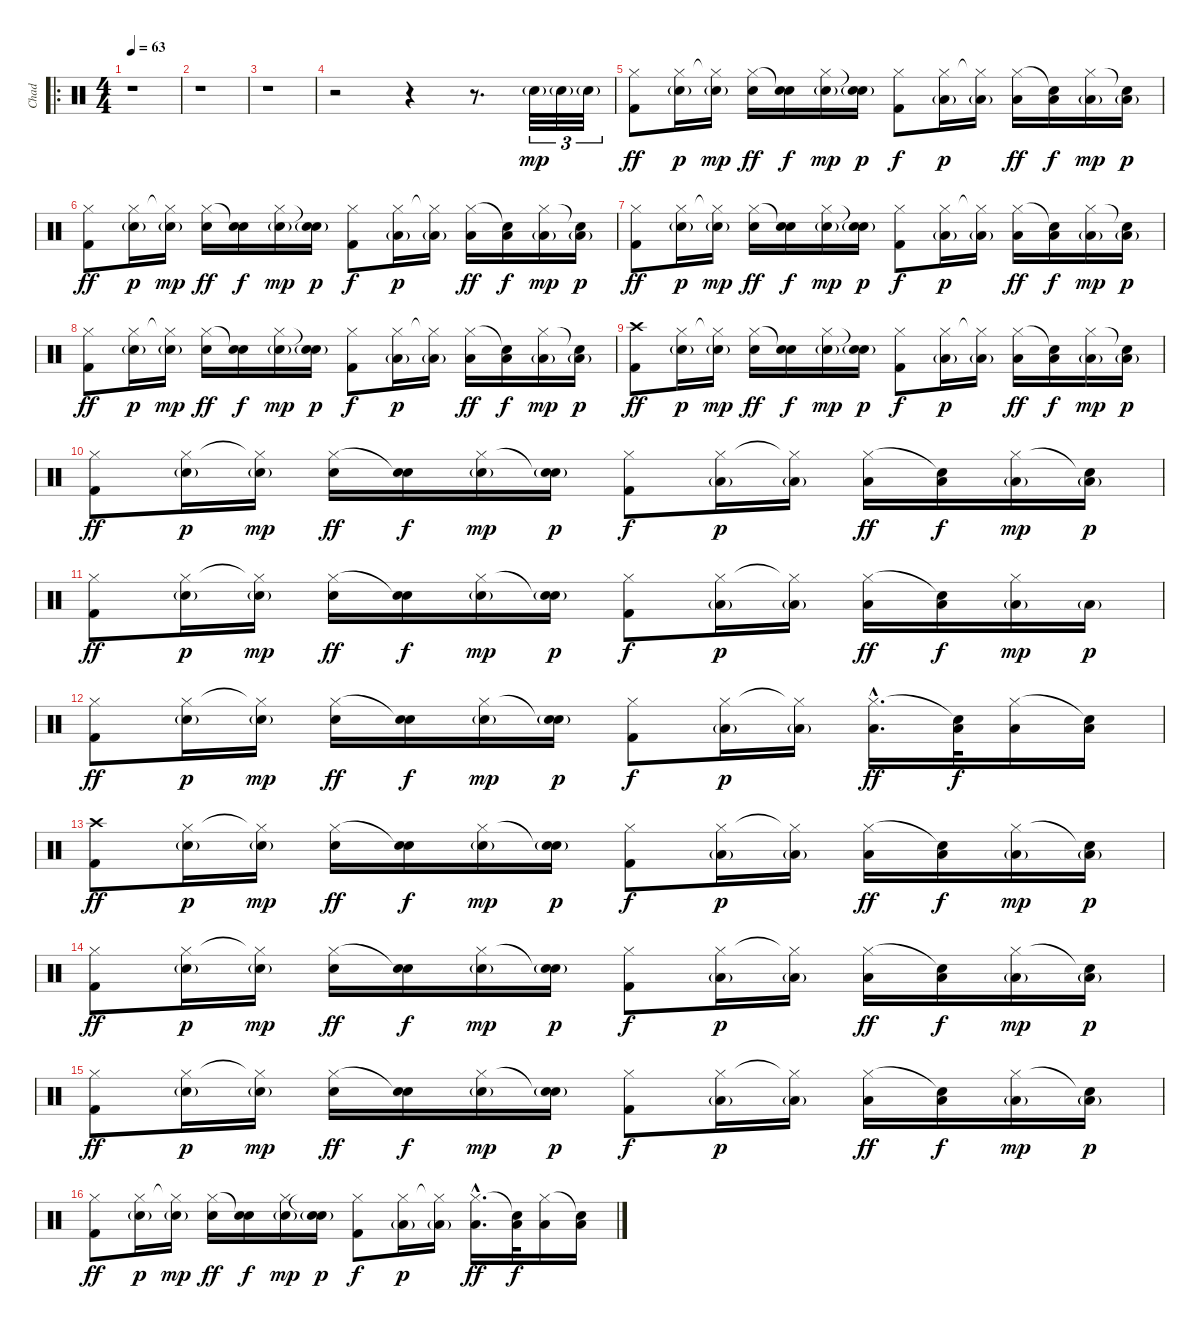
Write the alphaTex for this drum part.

\track ("Chad" "Chad") {instrument percussion}
\staff {score}
\articulation defaults
\ro
\ts (4 4)
\tempo 63
\clef neutral
\ks c
r.1{dy mp} |
r.1 |
r.1 |
r.2 r.4 r.8{d} "Snare (hit) 2"{g}.32{tu (3 2)} "Snare (hit) 2"{g}.32{tu (3 2)} "Snare (hit) 2"{g}.32{tu (3 2)} |
("Hi-Hat (closed)" "Kick (hit) 2").8{dy ff} ("Hi-Hat (closed)" "Snare (hit) 2"{g}).16{dy p} ("Hi-Hat (closed)"{t} "Snare (hit) 2"{g}).16{dy mp} ("Hi-Hat (closed)" "Snare (hit) 2").16{dy ff} ("Snare (hit)"{t} "Snare (hit) 2").16{dy f} ("Hi-Hat (closed)" "Snare (hit) 2"{g}).16{dy mp} ("Snare (hit)"{t} "Snare (hit) 2"{g}).16{dy p} ("Hi-Hat (closed)" "Kick (hit) 2").8{dy f} ("Hi-Hat (closed)" "Low Floor Tom (hit)"{g}).16{dy p} ("Hi-Hat (closed)"{t} "Low Floor Tom (hit)"{g}).16 ("Hi-Hat (closed)" "Low Floor Tom (hit)").16{dy ff} ("Snare (hit)"{t} "Low Floor Tom (hit)").16{dy f} ("Hi-Hat (closed)" "Low Floor Tom (hit)"{g}).16{dy mp} ("Snare (hit)"{t} "Low Floor Tom (hit)"{g}).16{dy p} |
("Hi-Hat (closed)" "Kick (hit) 2").8{dy ff} ("Hi-Hat (closed)" "Snare (hit) 2"{g}).16{dy p} ("Hi-Hat (closed)"{t} "Snare (hit) 2"{g}).16{dy mp} ("Hi-Hat (closed)" "Snare (hit) 2").16{dy ff} ("Snare (hit)"{t} "Snare (hit) 2").16{dy f} ("Hi-Hat (closed)" "Snare (hit) 2"{g}).16{dy mp} ("Snare (hit)"{t} "Snare (hit) 2"{g}).16{dy p} ("Hi-Hat (closed)" "Kick (hit) 2").8{dy f} ("Hi-Hat (closed)" "Low Floor Tom (hit)"{g}).16{dy p} ("Hi-Hat (closed)"{t} "Low Floor Tom (hit)"{g}).16 ("Hi-Hat (closed)" "Low Floor Tom (hit)").16{dy ff} ("Snare (hit)"{t} "Low Floor Tom (hit)").16{dy f} ("Hi-Hat (closed)" "Low Floor Tom (hit)"{g}).16{dy mp} ("Snare (hit)"{t} "Low Floor Tom (hit)"{g}).16{dy p} |
("Hi-Hat (closed)" "Kick (hit) 2").8{dy ff} ("Hi-Hat (closed)" "Snare (hit) 2"{g}).16{dy p} ("Hi-Hat (closed)"{t} "Snare (hit) 2"{g}).16{dy mp} ("Hi-Hat (closed)" "Snare (hit) 2").16{dy ff} ("Snare (hit)"{t} "Snare (hit) 2").16{dy f} ("Hi-Hat (closed)" "Snare (hit) 2"{g}).16{dy mp} ("Snare (hit)"{t} "Snare (hit) 2"{g}).16{dy p} ("Hi-Hat (closed)" "Kick (hit) 2").8{dy f} ("Hi-Hat (closed)" "Low Floor Tom (hit)"{g}).16{dy p} ("Hi-Hat (closed)"{t} "Low Floor Tom (hit)"{g}).16 ("Hi-Hat (closed)" "Low Floor Tom (hit)").16{dy ff} ("Snare (hit)"{t} "Low Floor Tom (hit)").16{dy f} ("Hi-Hat (closed)" "Low Floor Tom (hit)"{g}).16{dy mp} ("Snare (hit)"{t} "Low Floor Tom (hit)"{g}).16{dy p} |
("Hi-Hat (closed)" "Kick (hit) 2").8{dy ff} ("Hi-Hat (closed)" "Snare (hit) 2"{g}).16{dy p} ("Hi-Hat (closed)"{t} "Snare (hit) 2"{g}).16{dy mp} ("Hi-Hat (closed)" "Snare (hit) 2").16{dy ff} ("Snare (hit)"{t} "Snare (hit) 2").16{dy f} ("Hi-Hat (closed)" "Snare (hit) 2"{g}).16{dy mp} ("Snare (hit)"{t} "Snare (hit) 2"{g}).16{dy p} ("Hi-Hat (closed)" "Kick (hit) 2").8{dy f} ("Hi-Hat (closed)" "Low Floor Tom (hit)"{g}).16{dy p} ("Hi-Hat (closed)"{t} "Low Floor Tom (hit)"{g}).16 ("Hi-Hat (closed)" "Low Floor Tom (hit)").16{dy ff} ("Snare (hit)"{t} "Low Floor Tom (hit)").16{dy f} ("Hi-Hat (closed)" "Low Floor Tom (hit)"{g}).16{dy mp} ("Snare (hit)"{t} "Low Floor Tom (hit)"{g}).16{dy p} |
("Crash high (hit)" "Kick (hit) 2").8{dy ff} ("Hi-Hat (closed)" "Snare (hit) 2"{g}).16{dy p} ("Hi-Hat (closed)"{t} "Snare (hit) 2"{g}).16{dy mp} ("Hi-Hat (closed)" "Snare (hit) 2").16{dy ff} ("Snare (hit)"{t} "Snare (hit) 2").16{dy f} ("Hi-Hat (closed)" "Snare (hit) 2"{g}).16{dy mp} ("Snare (hit)"{t} "Snare (hit) 2"{g}).16{dy p} ("Hi-Hat (closed)" "Kick (hit) 2").8{dy f} ("Hi-Hat (closed)" "Low Floor Tom (hit)"{g}).16{dy p} ("Hi-Hat (closed)"{t} "Low Floor Tom (hit)"{g}).16 ("Hi-Hat (closed)" "Low Floor Tom (hit)").16{dy ff} ("Snare (hit)"{t} "Low Floor Tom (hit)").16{dy f} ("Hi-Hat (closed)" "Low Floor Tom (hit)"{g}).16{dy mp} ("Snare (hit)"{t} "Low Floor Tom (hit)"{g}).16{dy p} |
("Hi-Hat (closed)" "Kick (hit) 2").8{dy ff} ("Hi-Hat (closed)" "Snare (hit) 2"{g}).16{dy p} ("Hi-Hat (closed)"{t} "Snare (hit) 2"{g}).16{dy mp} ("Hi-Hat (closed)" "Snare (hit) 2").16{dy ff} ("Snare (hit)"{t} "Snare (hit) 2").16{dy f} ("Hi-Hat (closed)" "Snare (hit) 2"{g}).16{dy mp} ("Snare (hit)"{t} "Snare (hit) 2"{g}).16{dy p} ("Hi-Hat (closed)" "Kick (hit) 2").8{dy f} ("Hi-Hat (closed)" "Low Floor Tom (hit)"{g}).16{dy p} ("Hi-Hat (closed)"{t} "Low Floor Tom (hit)"{g}).16 ("Hi-Hat (closed)" "Low Floor Tom (hit)").16{dy ff} ("Snare (hit)"{t} "Low Floor Tom (hit)").16{dy f} ("Hi-Hat (closed)" "Low Floor Tom (hit)"{g}).16{dy mp} ("Snare (hit)"{t} "Low Floor Tom (hit)"{g}).16{dy p} |
("Hi-Hat (closed)" "Kick (hit) 2").8{dy ff} ("Hi-Hat (closed)" "Snare (hit) 2"{g}).16{dy p} ("Hi-Hat (closed)"{t} "Snare (hit) 2"{g}).16{dy mp} ("Hi-Hat (closed)" "Snare (hit) 2").16{dy ff} ("Snare (hit)"{t} "Snare (hit) 2").16{dy f} ("Hi-Hat (closed)" "Snare (hit) 2"{g}).16{dy mp} ("Snare (hit)"{t} "Snare (hit) 2"{g}).16{dy p} ("Hi-Hat (closed)" "Kick (hit) 2").8{dy f} ("Hi-Hat (closed)" "Low Floor Tom (hit)"{g}).16{dy p} ("Hi-Hat (closed)"{t} "Low Floor Tom (hit)"{g}).16 ("Hi-Hat (closed)" "Low Floor Tom (hit)").16{dy ff} ("Snare (hit)"{t} "Low Floor Tom (hit)").16{dy f} ("Hi-Hat (closed)" "Low Floor Tom (hit)"{g}).16{dy mp} "Low Floor Tom (hit)"{g}.16{dy p} |
("Hi-Hat (closed)" "Kick (hit) 2").8{dy ff} ("Hi-Hat (closed)" "Snare (hit) 2"{g}).16{dy p} ("Hi-Hat (closed)"{t} "Snare (hit) 2"{g}).16{dy mp} ("Hi-Hat (closed)" "Snare (hit) 2").16{dy ff} ("Snare (hit)"{t} "Snare (hit) 2").16{dy f} ("Hi-Hat (closed)" "Snare (hit) 2"{g}).16{dy mp} ("Snare (hit)"{t} "Snare (hit) 2"{g}).16{dy p} ("Hi-Hat (closed)" "Kick (hit) 2").8{dy f} ("Hi-Hat (closed)" "Low Floor Tom (hit)"{g}).16{dy p} ("Hi-Hat (closed)"{t} "Low Floor Tom (hit)"{g}).16 ("Hi-Hat (closed)"{hac} "Low Floor Tom (hit)"{hac}).16{d dy ff} ("Snare (hit)"{t} "Low Floor Tom (hit)").32{dy f} ("Hi-Hat (closed)" "Low Floor Tom (hit)").16 ("Snare (hit)"{t} "Low Floor Tom (hit)").16 |
("Crash high (hit)" "Kick (hit) 2").8{dy ff} ("Hi-Hat (closed)" "Snare (hit) 2"{g}).16{dy p} ("Hi-Hat (closed)"{t} "Snare (hit) 2"{g}).16{dy mp} ("Hi-Hat (closed)" "Snare (hit) 2").16{dy ff} ("Snare (hit)"{t} "Snare (hit) 2").16{dy f} ("Hi-Hat (closed)" "Snare (hit) 2"{g}).16{dy mp} ("Snare (hit)"{t} "Snare (hit) 2"{g}).16{dy p} ("Hi-Hat (closed)" "Kick (hit) 2").8{dy f} ("Hi-Hat (closed)" "Low Floor Tom (hit)"{g}).16{dy p} ("Hi-Hat (closed)"{t} "Low Floor Tom (hit)"{g}).16 ("Hi-Hat (closed)" "Low Floor Tom (hit)").16{dy ff} ("Snare (hit)"{t} "Low Floor Tom (hit)").16{dy f} ("Hi-Hat (closed)" "Low Floor Tom (hit)"{g}).16{dy mp} ("Snare (hit)"{t} "Low Floor Tom (hit)"{g}).16{dy p} |
("Hi-Hat (closed)" "Kick (hit) 2").8{dy ff} ("Hi-Hat (closed)" "Snare (hit) 2"{g}).16{dy p} ("Hi-Hat (closed)"{t} "Snare (hit) 2"{g}).16{dy mp} ("Hi-Hat (closed)" "Snare (hit) 2").16{dy ff} ("Snare (hit)"{t} "Snare (hit) 2").16{dy f} ("Hi-Hat (closed)" "Snare (hit) 2"{g}).16{dy mp} ("Snare (hit)"{t} "Snare (hit) 2"{g}).16{dy p} ("Hi-Hat (closed)" "Kick (hit) 2").8{dy f} ("Hi-Hat (closed)" "Low Floor Tom (hit)"{g}).16{dy p} ("Hi-Hat (closed)"{t} "Low Floor Tom (hit)"{g}).16 ("Hi-Hat (closed)" "Low Floor Tom (hit)").16{dy ff} ("Snare (hit)"{t} "Low Floor Tom (hit)").16{dy f} ("Hi-Hat (closed)" "Low Floor Tom (hit)"{g}).16{dy mp} ("Snare (hit)"{t} "Low Floor Tom (hit)"{g}).16{dy p} |
("Hi-Hat (closed)" "Kick (hit) 2").8{dy ff} ("Hi-Hat (closed)" "Snare (hit) 2"{g}).16{dy p} ("Hi-Hat (closed)"{t} "Snare (hit) 2"{g}).16{dy mp} ("Hi-Hat (closed)" "Snare (hit) 2").16{dy ff} ("Snare (hit)"{t} "Snare (hit) 2").16{dy f} ("Hi-Hat (closed)" "Snare (hit) 2"{g}).16{dy mp} ("Snare (hit)"{t} "Snare (hit) 2"{g}).16{dy p} ("Hi-Hat (closed)" "Kick (hit) 2").8{dy f} ("Hi-Hat (closed)" "Low Floor Tom (hit)"{g}).16{dy p} ("Hi-Hat (closed)"{t} "Low Floor Tom (hit)"{g}).16 ("Hi-Hat (closed)" "Low Floor Tom (hit)").16{dy ff} ("Snare (hit)"{t} "Low Floor Tom (hit)").16{dy f} ("Hi-Hat (closed)" "Low Floor Tom (hit)"{g}).16{dy mp} ("Snare (hit)"{t} "Low Floor Tom (hit)"{g}).16{dy p} |
("Hi-Hat (closed)" "Kick (hit) 2").8{dy ff} ("Hi-Hat (closed)" "Snare (hit) 2"{g}).16{dy p} ("Hi-Hat (closed)"{t} "Snare (hit) 2"{g}).16{dy mp} ("Hi-Hat (closed)" "Snare (hit) 2").16{dy ff} ("Snare (hit)"{t} "Snare (hit) 2").16{dy f} ("Hi-Hat (closed)" "Snare (hit) 2"{g}).16{dy mp} ("Snare (hit)"{t} "Snare (hit) 2"{g}).16{dy p} ("Hi-Hat (closed)" "Kick (hit) 2").8{dy f} ("Hi-Hat (closed)" "Low Floor Tom (hit)"{g}).16{dy p} ("Hi-Hat (closed)"{t} "Low Floor Tom (hit)"{g}).16 ("Hi-Hat (closed)"{hac} "Low Floor Tom (hit)"{hac}).16{d dy ff} ("Snare (hit)"{t} "Low Floor Tom (hit)").32{dy f} ("Hi-Hat (closed)" "Low Floor Tom (hit)").16 ("Snare (hit)"{t} "Low Floor Tom (hit)").16
